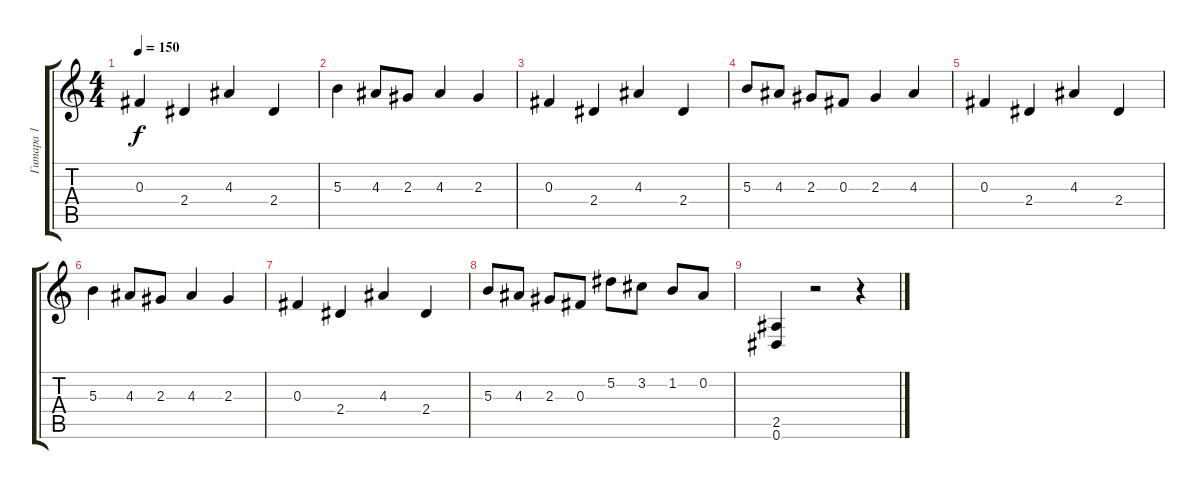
\track ("Гитара 1" "Гитара 1") {instrument distortionguitar}
\staff {score tabs}
\tuning (Eb4 Bb3 Gb3 Db3 Ab2 Eb2) {hide}
\ts (4 4)
\tempo 150
\clef g2
\ks c
0.3.4{dy f} 2.4.4 4.3.4 2.4.4 |
5.3.4 4.3.8 2.3.8 4.3.4 2.3.4 |
0.3.4 2.4.4 4.3.4 2.4.4 |
5.3.8 4.3.8 2.3.8 0.3.8 2.3.4 4.3.4 |
0.3.4 2.4.4 4.3.4 2.4.4 |
5.3.4 4.3.8 2.3.8 4.3.4 2.3.4 |
0.3.4 2.4.4 4.3.4 2.4.4 |
5.3.8 4.3.8 2.3.8 0.3.8 5.2.8 3.2.8 1.2.8 0.2.8 |
(2.5 0.6).4 r.2 r.4
